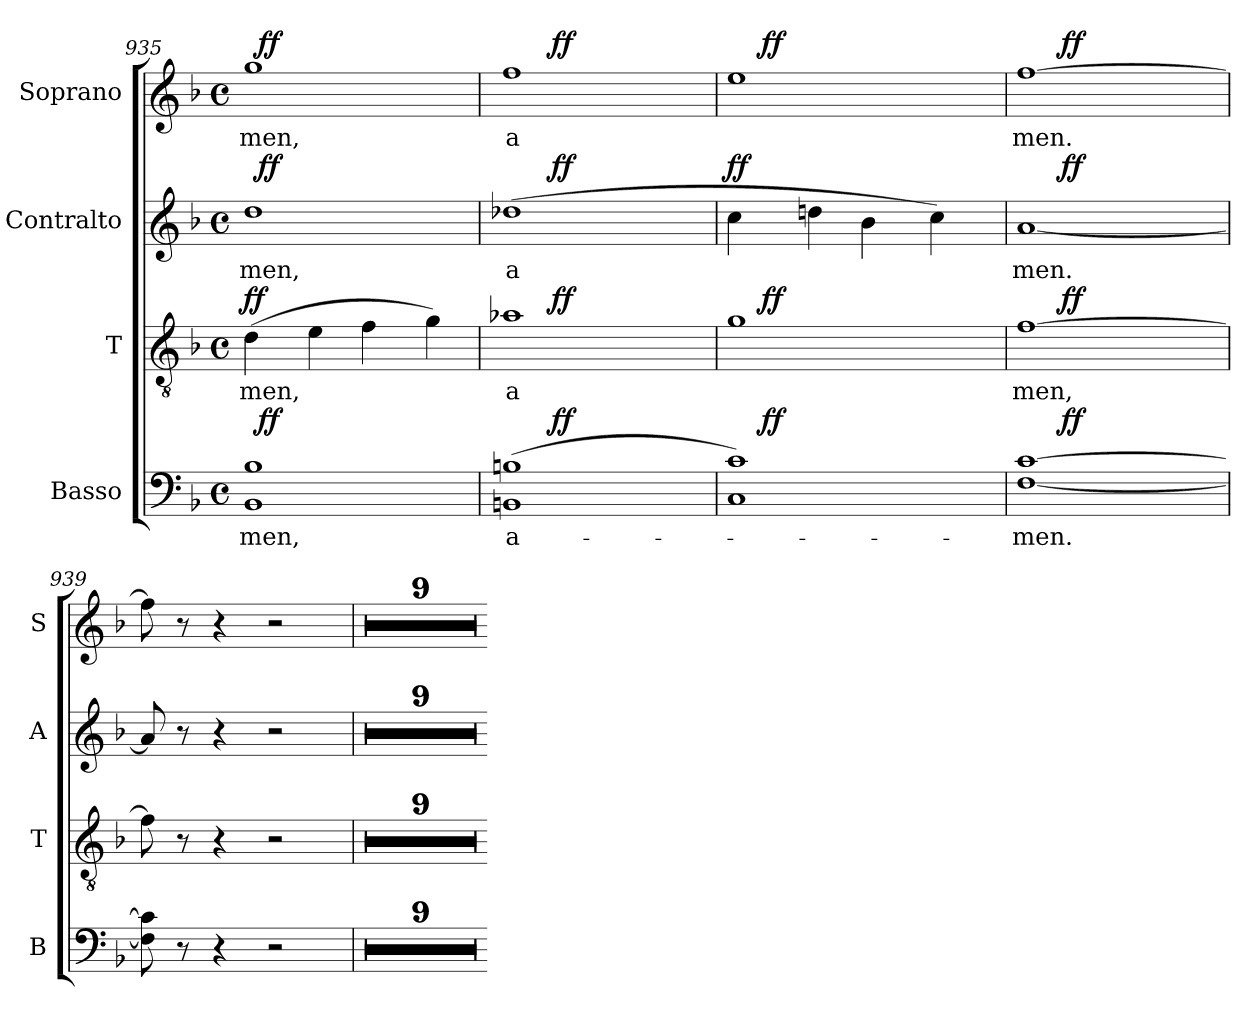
**kern	**text	**dynam	**kern	**text	**dynam	**kern	**text	**dynam	**kern	**text	**dynam
*part4	*part4	*part4	*part3	*part3	*part3	*part2	*part2	*part2	*part1	*part1	*part1
*staff4	*staff4	*staff4	*staff3	*staff3	*staff3	*staff2	*staff2	*staff2	*staff1	*staff1	*staff1
*I"Basso	*	*	*I"T	*	*	*I"Contralto	*	*	*I"Soprano	*	*
*I'B	*	*	*I'T	*	*	*I'A	*	*	*I'S	*	*
*clefF4	*	*	*clefGv2	*	*	*clefG2	*	*	*clefG2	*	*
*k[b-]	*	*	*k[b-]	*	*	*k[b-]	*	*	*k[b-]	*	*
*F:	*	*	*F:	*	*	*F:	*	*	*F:	*	*
*M4/4	*	*	*M4/4	*	*	*M4/4	*	*	*M4/4	*	*
*met(c)	*	*	*met(c)	*	*	*met(c)	*	*	*met(c)	*	*
=935	=935	=935	=935	=935	=935	=935	=935	=935	=935	=935	=935
!	!LO:LY:b:cj	!	!	!LO:LY:b	!LO:DY:a	!	!LO:LY:b:cj	!	!	!LO:LY:b:cj	!
*^	*	*	*	*	*	*^	*	*	*^	*	*
1B- 1BB-	32ryy	-men,	.	(>4d\	men,	ff	1dd	32ryy	men,	.	1gg	32ryy	men,	.
!	!	!	!LO:DY:a	!	!	!	!	!	!	!LO:DY:a	!	!	!	!LO:DY:a
.	2ryy	.	ff	.	.	.	.	2ryy	.	ff	.	2ryy	.	ff
.	.	.	.	4e\	.	.	.	.	.	.	.	.	.	.
.	.	.	.	4f\	.	.	.	.	.	.	.	.	.	.
.	4...ryy	.	.	.	.	.	.	4...ryy	.	.	.	4...ryy	.	.
.	.	.	.	4g\)	.	.	.	.	.	.	.	.	.	.
=936	=936	=936	=936	=936	=936	=936	=936	=936	=936	=936	=936	=936	=936	=936
!	!	!LO:LY:b:rj	!	!	!LO:LY:b:rj	!	!	!	!LO:LY:b:rj	!	!	!	!LO:LY:b:rj	!
*	*	*	*	*^	*	*	*	*	*	*	*	*	*	*
(<1Bn 1BBn	8ryy	a-	.	1a-X	8ryy	a	.	(<1dd-X	8ryy	a	.	1ff	8ryy	a	.
.	32ryy	.	.	.	32ryy	.	.	.	32ryy	.	.	.	32ryy	.	.
!	!	!	!LO:DY:a	!	!	!	!LO:DY:a	!	!	!	!LO:DY:a	!	!	!	!LO:DY:a
.	2ryy	.	ff	.	2ryy	.	ff	.	2ryy	.	ff	.	2ryy	.	ff
.	4ryy	.	.	.	4ryy	.	.	.	4ryy	.	.	.	4ryy	.	.
.	16.ryy	.	.	.	16.ryy	.	.	.	16.ryy	.	.	.	16.ryy	.	.
!!LO:LB:g=z
=937	=937	=937	=937	=937	=937	=937	=937	=937	=937	=937	=937	=937	=937	=937	=937
!	!	!	!	!	!	!	!	!	!	!	!LO:DY:a	!	!	!	!
*	*	*	*	*	*^	*	*	*v	*v	*	*	*	*^	*	*
1c 1C)	8ryy	.	.	1g	8ryy	8ryy	.	.	4cc\	.	ff	1ee	8ryy	8ryy	.	.
!	!	!	!LO:DY:a	!	!	!	!	!LO:DY:a	!	!	!	!	!	!	!	!LO:DY:a
.	2..ryy	.	ff	.	2..ryy	32.ryy	.	ff	.	.	.	.	2..ryy	32.ryy	.	ff
.	.	.	.	.	.	2ryy	.	.	.	.	.	.	.	2ryy	.	.
.	.	.	.	.	.	.	.	.	4ddn\	.	.	.	.	.	.	.
.	.	.	.	.	.	.	.	.	4b-\	.	.	.	.	.	.	.
.	.	.	.	.	.	4ryy	.	.	.	.	.	.	.	4ryy	.	.
.	.	.	.	.	.	.	.	.	4cc\)	.	.	.	.	.	.	.
.	.	.	.	.	.	16ryy	.	.	.	.	.	.	.	16ryy	.	.
.	.	.	.	.	.	64ryy	.	.	.	.	.	.	.	64ryy	.	.
=938	=938	=938	=938	=938	=938	=938	=938	=938	=938	=938	=938	=938	=938	=938	=938	=938
!	!	!LO:LY:b	!	!	!	!	!LO:LY:b	!	!	!LO:LY:b	!	!	!	!	!LO:LY:b	!
*	*	*	*	*	*v	*v	*	*	*^	*	*	*	*v	*v	*	*
[>1c [<1F	8ryy	-men.	.	[>1f	8ryy	men,	.	[<1a	8ryy	men.	.	[>1ff	8ryy	men.	.
.	64ryy	.	.	.	64ryy	.	.	.	64ryy	.	.	.	64ryy	.	.
!	!	!	!LO:DY:a	!	!	!	!LO:DY:a	!	!	!	!LO:DY:a	!	!	!	!LO:DY:a
.	2ryy	.	ff	.	2ryy	.	ff	.	2ryy	.	ff	.	2ryy	.	ff
.	4ryy	.	.	.	4ryy	.	.	.	4ryy	.	.	.	4ryy	.	.
.	16..ryy	.	.	.	16..ryy	.	.	.	16..ryy	.	.	.	16..ryy	.	.
*v	*v	*	*	*	*	*	*	*v	*v	*	*	*v	*v	*	*
*	*	*	*v	*v	*	*	*	*	*	*	*	*
=939	=939	=939	=939	=939	=939	=939	=939	=939	=939	=939	=939
8c\] 8F\]	.	.	8f\]	.	.	8a/]	.	.	8ff\]	.	.
8r	.	.	8r	.	.	8r	.	.	8r	.	.
4r	.	.	4r	.	.	4r	.	.	4r	.	.
2r	.	.	2r	.	.	2r	.	.	2r	.	.
=940	=940	=940	=940	=940	=940	=940	=940	=940	=940	=940	=940
1r	.	.	1r	.	.	1r	.	.	1r	.	.
=941	=941	=941	=941	=941	=941	=941	=941	=941	=941	=941	=941
1r	.	.	1r	.	.	1r	.	.	1r	.	.
=942	=942	=942	=942	=942	=942	=942	=942	=942	=942	=942	=942
1r	.	.	1r	.	.	1r	.	.	1r	.	.
=943	=943	=943	=943	=943	=943	=943	=943	=943	=943	=943	=943
1r	.	.	1r	.	.	1r	.	.	1r	.	.
=944	=944	=944	=944	=944	=944	=944	=944	=944	=944	=944	=944
1r	.	.	1r	.	.	1r	.	.	1r	.	.
=945	=945	=945	=945	=945	=945	=945	=945	=945	=945	=945	=945
1r	.	.	1r	.	.	1r	.	.	1r	.	.
=946	=946	=946	=946	=946	=946	=946	=946	=946	=946	=946	=946
1r	.	.	1r	.	.	1r	.	.	1r	.	.
=947	=947	=947	=947	=947	=947	=947	=947	=947	=947	=947	=947
1r	.	.	1r	.	.	1r	.	.	1r	.	.
=948	=948	=948	=948	=948	=948	=948	=948	=948	=948	=948	=948
1r	.	.	1r	.	.	1r	.	.	1r	.	.
=	==	==	=	==	==	=	==	==	==	==	==
*-	*-	*-	*-	*-	*-	*-	*-	*-	*-	*-	*-
